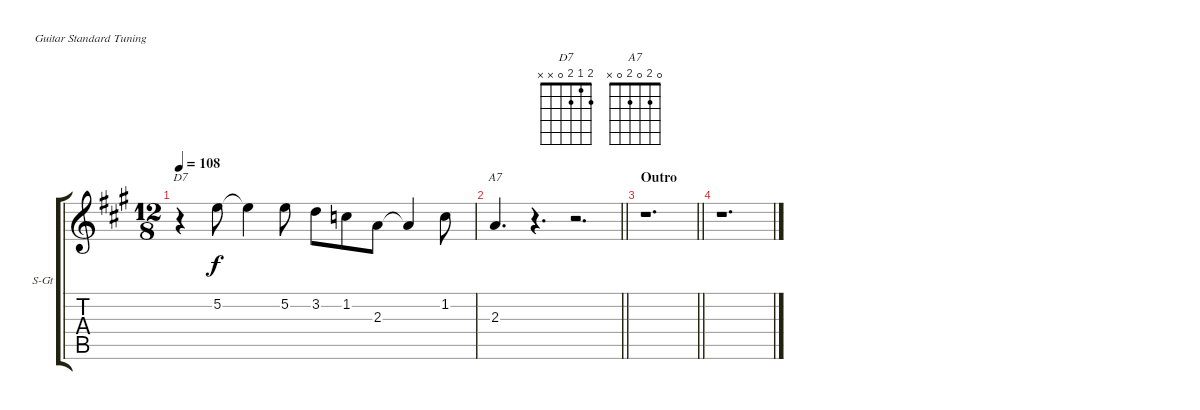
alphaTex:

\bracketExtendMode groupsimilarinstruments
\firstSystemTrackNameOrientation horizontal
\otherSystemsTrackNameOrientation horizontal
\track ("Voz" "S-Gt") {instrument lead6voice}
\staff {score tabs}
\tuning (E4 B3 G3 D3 A2 E2)
\displaytranspose 12
\chord ("D7" 2 1 2 0 x x)
\chord ("A7" 0 2 0 2 0 x)
\ts (12 8)
\tempo 108
\clef g2
\ks a
r.4{ch "D7" dy f} 5.2.8 5.2{t}.4 5.2.8 3.2.8 1.2.8 2.3.8 2.3{t}.4 1.2.8 |
\barLineRight lightlight
2.3.4{d ch "A7"} r.4{d} r.2{d} |
\section ("" "Outro")
\barLineRight lightlight
r.1{d} |
r.1{d}
